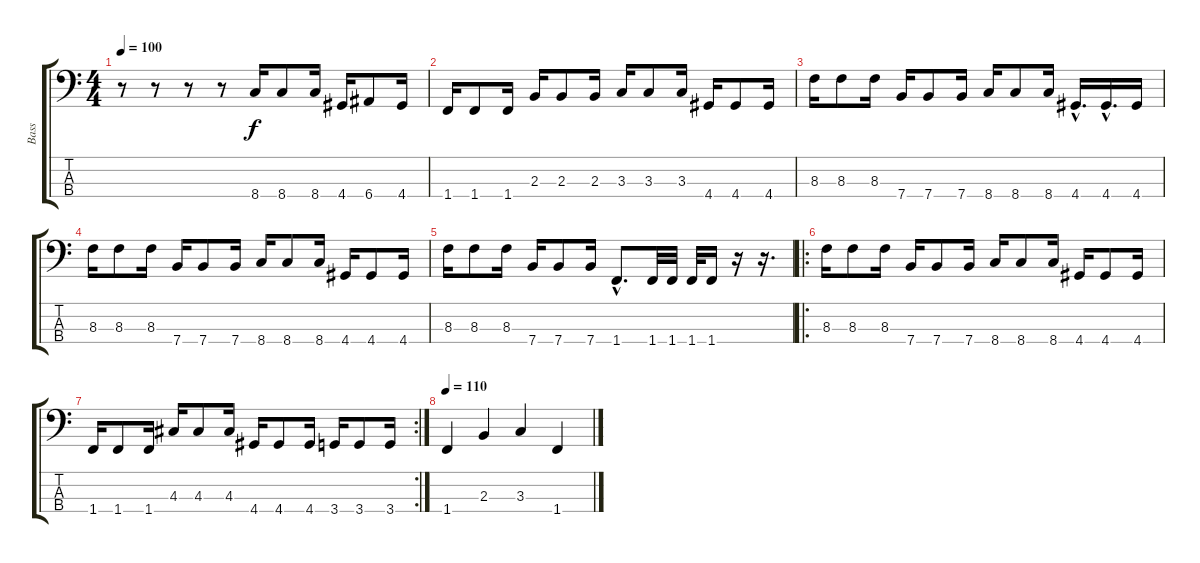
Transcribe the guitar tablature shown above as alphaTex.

\track ("Bass" "Bass") {instrument electricbasspick}
\staff {score tabs}
\tuning (G2 D2 A1 E1) {hide}
\ts (4 4)
\tempo 100
\clef f4
\ks c
r.8{dy f} r.8 r.8 r.8 8.4.16 8.4.8 8.4.16 4.4.16 6.4.8 4.4.16 |
1.4.16 1.4.8 1.4.16 2.3.16 2.3.8 2.3.16 3.3.16 3.3.8 3.3.16 4.4.16 4.4.8 4.4.16 |
8.3.16 8.3.8 8.3.16 7.4.16 7.4.8 7.4.16 8.4.16 8.4.8 8.4.16 4.4{hac}.16{d} 4.4{hac}.16{d} 4.4.16 |
8.3.16 8.3.8 8.3.16 7.4.16 7.4.8 7.4.16 8.4.16 8.4.8 8.4.16 4.4.16 4.4.8 4.4.16 |
8.3.16 8.3.8 8.3.16 7.4.16 7.4.8 7.4.16 1.4{hac}.8{d} 1.4.32 1.4.32 1.4.32 1.4.16 r.16 r.16{d} |
\ro
8.3.16 8.3.8 8.3.16 7.4.16 7.4.8 7.4.16 8.4.16 8.4.8 8.4.16 4.4.16 4.4.8 4.4.16 |
\rc 2
1.4.16 1.4.8 1.4.16 4.3.16 4.3.8 4.3.16 4.4.16 4.4.8 4.4.16 3.4.16 3.4.8 3.4.16 |
\tempo 110
1.4.4 2.3.4 3.3.4 1.4.4
